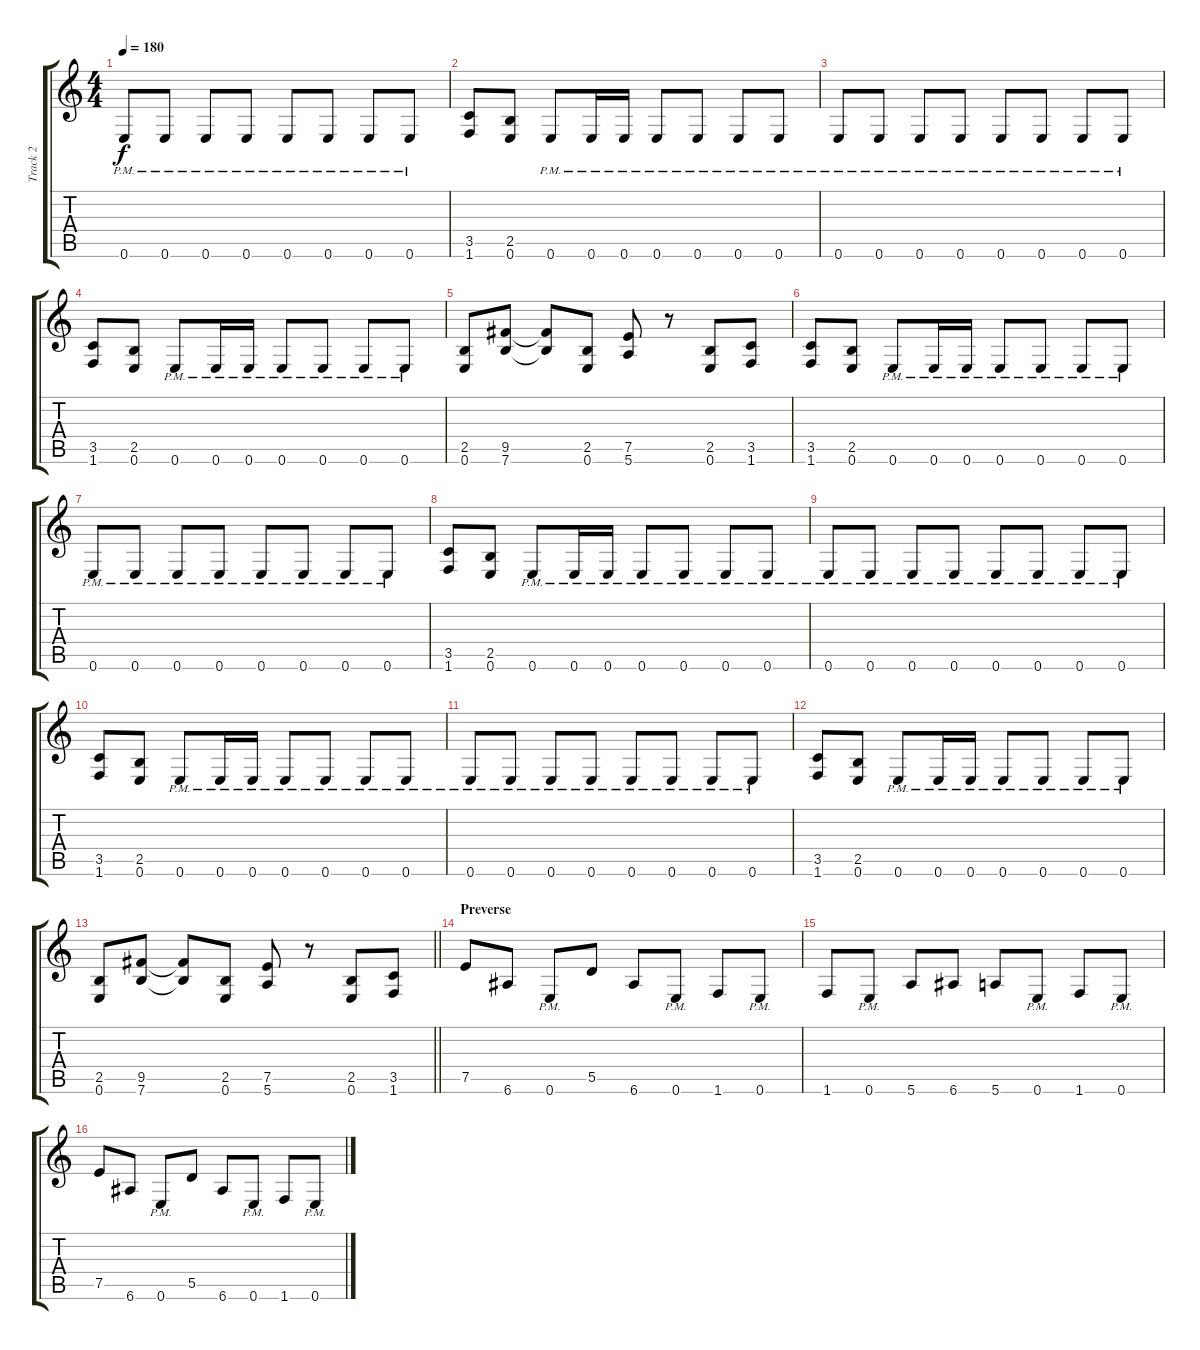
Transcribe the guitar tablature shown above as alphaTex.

\track ("Track 2" "Track 2") {instrument distortionguitar}
\staff {score tabs}
\tuning (E4 B3 G3 D3 A2 E2) {hide}
\ts (4 4)
\tempo 180
\clef g2
\ks c
0.6{pm}.8{dy f} 0.6{pm}.8 0.6{pm}.8 0.6{pm}.8 0.6{pm}.8 0.6{pm}.8 0.6{pm}.8 0.6{pm}.8 |
(3.5 1.6).8 (2.5 0.6).8 0.6{pm}.8 0.6{pm}.16 0.6{pm}.16 0.6{pm}.8 0.6{pm}.8 0.6{pm}.8 0.6{pm}.8 |
0.6{pm}.8 0.6{pm}.8 0.6{pm}.8 0.6{pm}.8 0.6{pm}.8 0.6{pm}.8 0.6{pm}.8 0.6{pm}.8 |
(3.5 1.6).8 (2.5 0.6).8 0.6{pm}.8 0.6{pm}.16 0.6{pm}.16 0.6{pm}.8 0.6{pm}.8 0.6{pm}.8 0.6{pm}.8 |
(2.5 0.6).8 (9.5 7.6).8 (9.5{t} 7.6{t}).8 (2.5 0.6).8 (7.5 5.6).8 r.8 (2.5 0.6).8 (3.5 1.6).8 |
(3.5 1.6).8 (2.5 0.6).8 0.6{pm}.8 0.6{pm}.16 0.6{pm}.16 0.6{pm}.8 0.6{pm}.8 0.6{pm}.8 0.6{pm}.8 |
0.6{pm}.8 0.6{pm}.8 0.6{pm}.8 0.6{pm}.8 0.6{pm}.8 0.6{pm}.8 0.6{pm}.8 0.6{pm}.8 |
(3.5 1.6).8 (2.5 0.6).8 0.6{pm}.8 0.6{pm}.16 0.6{pm}.16 0.6{pm}.8 0.6{pm}.8 0.6{pm}.8 0.6{pm}.8 |
0.6{pm}.8 0.6{pm}.8 0.6{pm}.8 0.6{pm}.8 0.6{pm}.8 0.6{pm}.8 0.6{pm}.8 0.6{pm}.8 |
(3.5 1.6).8 (2.5 0.6).8 0.6{pm}.8 0.6{pm}.16 0.6{pm}.16 0.6{pm}.8 0.6{pm}.8 0.6{pm}.8 0.6{pm}.8 |
0.6{pm}.8 0.6{pm}.8 0.6{pm}.8 0.6{pm}.8 0.6{pm}.8 0.6{pm}.8 0.6{pm}.8 0.6{pm}.8 |
(3.5 1.6).8 (2.5 0.6).8 0.6{pm}.8 0.6{pm}.16 0.6{pm}.16 0.6{pm}.8 0.6{pm}.8 0.6{pm}.8 0.6{pm}.8 |
\barLineRight lightlight
(2.5 0.6).8 (9.5 7.6).8 (9.5{t} 7.6{t}).8 (2.5 0.6).8 (7.5 5.6).8 r.8 (2.5 0.6).8 (3.5 1.6).8 |
\section ("" "Preverse")
7.5.8 6.6.8 0.6{pm}.8 5.5.8 6.6.8 0.6{pm}.8 1.6.8 0.6{pm}.8 |
1.6.8 0.6{pm}.8 5.6.8 6.6.8 5.6.8 0.6{pm}.8 1.6.8 0.6{pm}.8 |
7.5.8 6.6.8 0.6{pm}.8 5.5.8 6.6.8 0.6{pm}.8 1.6.8 0.6{pm}.8
